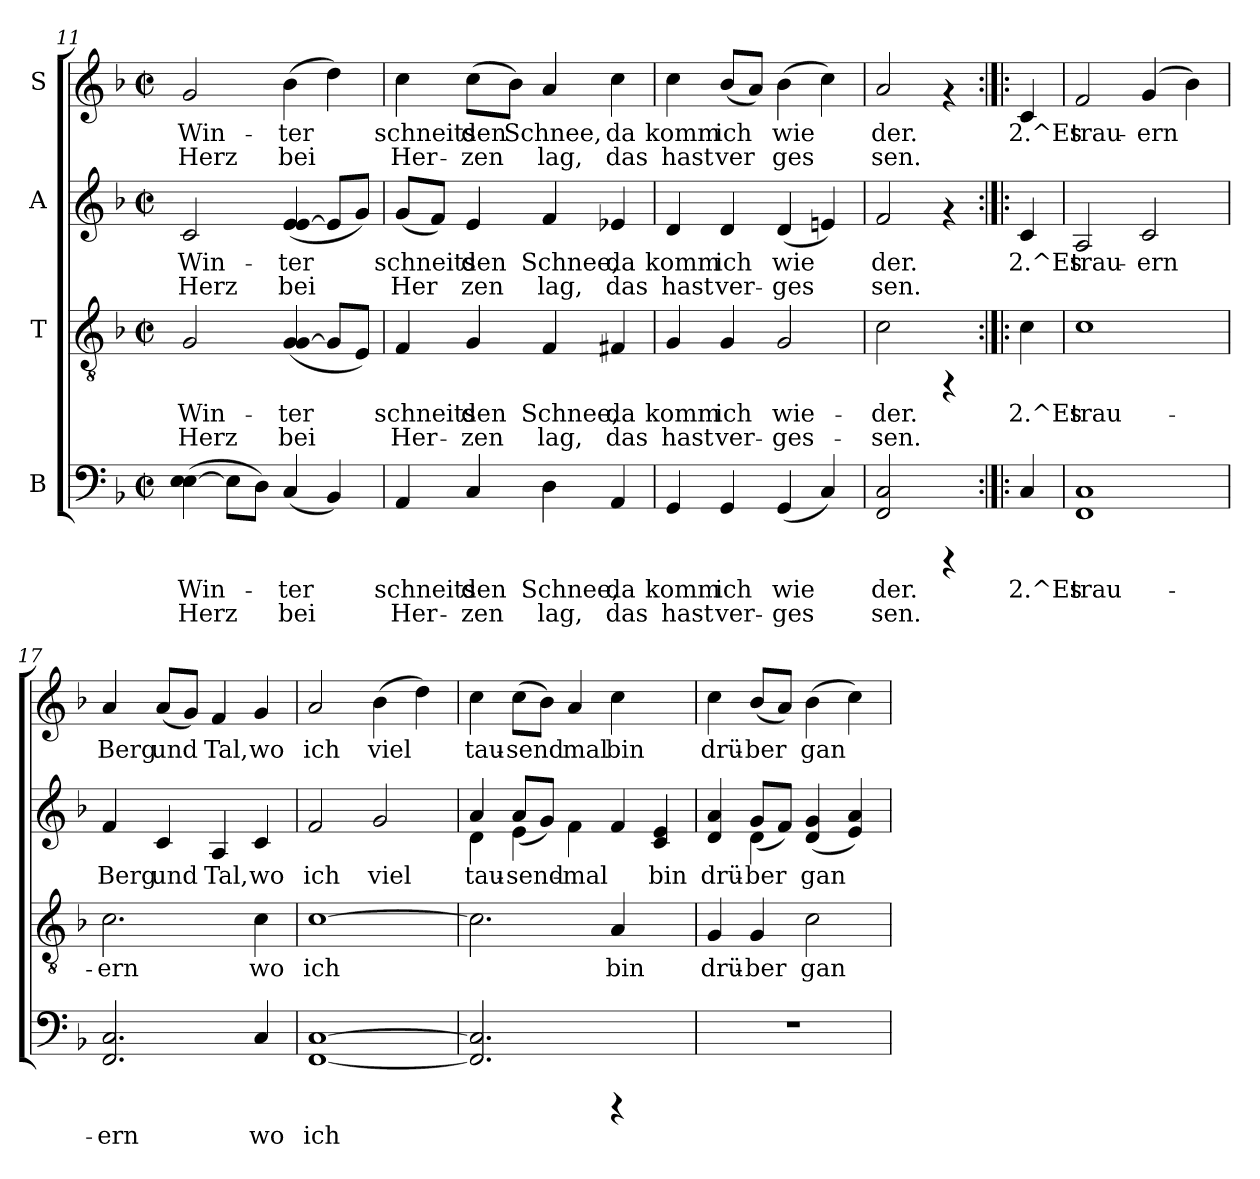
**kern	**text	**text	**kern	**text	**text	**kern	**text	**text	**kern	**text	**text
*part4	*part4	*part4	*part3	*part3	*part3	*part2	*part2	*part2	*part1	*part1	*part1
*staff4	*staff4	*staff4	*staff3	*staff3	*staff3	*staff2	*staff2	*staff2	*staff1	*staff1	*staff1
*I"B	*	*	*I"T	*	*	*I"A	*	*	*I"S	*	*
!!LO:PB:g=z
*clefF4	*	*	*clefGv2	*	*	*clefG2	*	*	*clefG2	*	*
*k[b-]	*	*	*k[b-]	*	*	*k[b-]	*	*	*k[b-]	*	*
*F:	*	*	*F:	*	*	*F:	*	*	*F:	*	*
*M2/2	*	*	*M2/2	*	*	*M2/2	*	*	*M2/2	*	*
*met(c|)	*	*	*met(c|)	*	*	*met(c|)	*	*	*met(c|)	*	*
=11	=11	=11	=11	=11	=11	=11	=11	=11	=11	=11	=11
!	!LO:LY:b:cj	!LO:LY:b:cj	!	!LO:LY:b:cj	!LO:LY:b:cj	!	!LO:LY:b:rj	!LO:LY:b:rj	!	!LO:LY:b:rj	!LO:LY:b:rj
(>4E\ [>4E\	Win-	-Herz	2G/	Win-	-Herz	2c/	Win-	-Herz	2g/	Win-	-Herz
!	!LO:LY:b:cj	!LO:LY:b:cj	!	!	!	!	!	!	!	!	!
8E\L]	.	.	.	.	.	.	.	.	.	.	.
!	!LO:LY:b:cj	!LO:LY:b:cj	!	!	!	!	!	!	!	!	!
8D\J)	.	.	.	.	.	.	.	.	.	.	.
!	!LO:LY:b:cj	!LO:LY:b:cj	!	!LO:LY:b:cj	!LO:LY:b:cj	!	!LO:LY:b:rj	!LO:LY:b:rj	!	!LO:LY:b:rj	!LO:LY:b:rj
(<4C/	ter	bei	(<4G/ [<4G/	ter	bei	(<4e/ [<4e/	ter	bei	(>4b-\	ter	bei
!	!LO:LY:b:cj	!LO:LY:b:cj	!	!LO:LY:b:cj	!LO:LY:b:cj	!	!LO:LY:b:rj	!LO:LY:b:rj	!	!LO:LY:b:rj	!LO:LY:b:rj
4BB-/)	.	.	8G/L]	.	.	8e/L]	.	.	4dd\)	.	.
!	!	!	!	!LO:LY:b:cj	!LO:LY:b:cj	!	!LO:LY:b:rj	!LO:LY:b:rj	!	!	!
.	.	.	8E/J)	.	.	8g/J)	.	.	.	.	.
=12	=12	=12	=12	=12	=12	=12	=12	=12	=12	=12	=12
!	!LO:LY:b:cj	!LO:LY:b:cj	!	!LO:LY:b:cj	!LO:LY:b:cj	!	!LO:LY:b:rj	!LO:LY:b:rj	!	!LO:LY:b:rj	!LO:LY:b:rj
4AA/	schneits	Her-	4F/	schneits	Her-	(<8g/L	schneits	Her-	4cc\	schneits	Her-
!	!	!	!	!	!	!	!LO:LY:b:rj	!LO:LY:b:rj	!	!	!
.	.	.	.	.	.	8f/J)	--	-	.	.	.
!	!LO:LY:b:cj	!LO:LY:b:cj	!	!LO:LY:b:cj	!LO:LY:b:cj	!	!LO:LY:b:rj	!LO:LY:b:rj	!	!LO:LY:b:rj	!LO:LY:b:rj
4C/	-den	zen	4G/	-den	zen	4e/	den	zen	(>8cc\L	-den	zen
!	!	!	!	!	!	!	!	!	!	!LO:LY:b:rj	!LO:LY:b:rj
.	.	.	.	.	.	.	.	.	8b-\J)	Schnee,	.
!	!LO:LY:b:cj	!LO:LY:b:cj	!	!LO:LY:b:cj	!LO:LY:b:cj	!	!LO:LY:b:rj	!LO:LY:b:rj	!	!LO:LY:b:rj	!LO:LY:b:rj
4D\	Schnee,	lag,	4F/	Schnee,	lag,	4f/	Schnee,	lag,	4a/	.	lag,
!	!LO:LY:b:cj	!LO:LY:b:cj	!	!LO:LY:b:cj	!LO:LY:b:cj	!	!LO:LY:b:rj	!LO:LY:b:rj	!	!LO:LY:b:rj	!LO:LY:b:rj
4AA/	da	das	4F#X/	da	das	4e-X/	da	das	4cc\	da	das
=13	=13	=13	=13	=13	=13	=13	=13	=13	=13	=13	=13
!	!LO:LY:b:cj	!LO:LY:b:cj	!	!LO:LY:b:cj	!LO:LY:b:cj	!	!LO:LY:b:rj	!LO:LY:b:rj	!	!LO:LY:b:rj	!LO:LY:b:rj
4GG/	komm	hast	4G/	komm	hast	4d/	komm	hast	4cc\	komm	hast
!	!LO:LY:b:cj	!LO:LY:b:cj	!	!LO:LY:b:cj	!LO:LY:b:cj	!	!LO:LY:b:rj	!LO:LY:b:rj	!	!LO:LY:b:rj	!LO:LY:b:rj
4GG/	ich	ver-	4G/	ich	ver-	4d/	ich	ver-	(<8b-/L	ich	ver-
!	!	!	!	!	!	!	!	!	!	!LO:LY:b:rj	!LO:LY:b:rj
.	.	.	.	.	.	.	.	.	8a/J)	--	--
!	!LO:LY:b:cj	!LO:LY:b:cj	!	!LO:LY:b:cj	!LO:LY:b:cj	!	!LO:LY:b:rj	!LO:LY:b:rj	!	!LO:LY:b:rj	!LO:LY:b:rj
(<4GG/	-wie-	-ges-	2G/	-wie-	-ges-	(<4d/	-wie-	-ges-	(>4b-\	-wie-	-ges-
!	!LO:LY:b:cj	!LO:LY:b:cj	!	!	!	!	!LO:LY:b:rj	!LO:LY:b:rj	!	!LO:LY:b:rj	!LO:LY:b:rj
4C/)	--	--	.	.	.	4en/)	--	--	4cc\)	--	--
=14	=14	=14	=14	=14	=14	=14	=14	=14	=14	=14	=14
!	!LO:LY:b:cj	!LO:LY:b:cj	!	!LO:LY:b:cj	!LO:LY:b:cj	!	!LO:LY:b:rj	!LO:LY:b:rj	!	!LO:LY:b:rj	!LO:LY:b:rj
2C/ 2FF/	-der.	sen.	2c\	-der.	sen.	2f/	-der.	sen.	2a/	-der.	sen.
4rCCC	.	.	4rFF	.	.	4rf	.	.	4rf	.	.
!!LO:PB:g=z
=15:|!|:	=15:|!|:	=15:|!|:	=15:|!|:	=15:|!|:	=15:|!|:	=15:|!|:	=15:|!|:	=15:|!|:	=15:|!|:	=15:|!|:	=15:|!|:
!	!LO:LY:b:cj	!	!	!LO:LY:b:cj	!	!	!LO:LY:b:rj	!	!	!LO:LY:b:rj	!
4C/	2.^Es	.	4c\	2.^Es	.	4c/	2.^Es	.	4c/	2.^Es	.
=16	=16	=16	=16	=16	=16	=16	=16	=16	=16	=16	=16
!	!LO:LY:b:cj	!	!	!LO:LY:b:cj	!	!	!LO:LY:b:rj	!	!	!LO:LY:b:rj	!
1C 1FF	trau-	.	1c	trau-	.	2A/	trau-	.	2f/	trau-	.
!	!	!	!	!	!	!	!LO:LY:b:rj	!	!	!LO:LY:b:rj	!
.	.	.	.	.	.	2c/	-ern	.	(>4g/	-ern	.
!	!	!	!	!	!	!	!	!	!	!LO:LY:b:rj	!
.	.	.	.	.	.	.	.	.	4b-\)	.	.
=17	=17	=17	=17	=17	=17	=17	=17	=17	=17	=17	=17
!	!LO:LY:b:cj	!	!	!LO:LY:b:cj	!	!	!LO:LY:b:rj	!	!	!LO:LY:b:rj	!
2.C/ 2.FF/	-ern	.	2.c\	-ern	.	4f/	Berg	.	4a/	Berg	.
!	!	!	!	!	!	!	!LO:LY:b:rj	!	!	!LO:LY:b:rj	!
.	.	.	.	.	.	4c/	und	.	(<8a/L	und	.
!	!	!	!	!	!	!	!	!	!	!LO:LY:b:rj	!
.	.	.	.	.	.	.	.	.	8g/J)	.	.
!	!	!	!	!	!	!	!LO:LY:b:rj	!	!	!LO:LY:b:rj	!
.	.	.	.	.	.	4A/	Tal,	.	4f/	Tal,	.
!	!LO:LY:b:cj	!	!	!LO:LY:b:cj	!	!	!LO:LY:b:rj	!	!	!LO:LY:b:rj	!
4C/	wo	.	4c\	wo	.	4c/	wo	.	4g/	wo	.
=18	=18	=18	=18	=18	=18	=18	=18	=18	=18	=18	=18
!	!LO:LY:b:cj	!	!	!LO:LY:b:cj	!	!	!LO:LY:b:rj	!	!	!LO:LY:b:rj	!
[>1C [<1FF	ich	.	[>1c	ich	.	2f/	ich	.	2a/	ich	.
!	!	!	!	!	!	!	!LO:LY:b:rj	!	!	!LO:LY:b:rj	!
.	.	.	.	.	.	2g/	viel	.	(>4b-\	viel	.
!	!	!	!	!	!	!	!	!	!	!LO:LY:b:rj	!
.	.	.	.	.	.	.	.	.	4dd\)	.	.
=19	=19	=19	=19	=19	=19	=19	=19	=19	=19	=19	=19
!	!	!	!	!LO:LY:b:cj	!	!	!LO:LY:b:rj	!	!	!LO:LY:b:rj	!
*	*	*	*	*	*	*^	*	*	*	*	*
2.C/] 2.FF/]	.	.	2.c\]	.	.	4a/	4d\	tau-	.	4cc\	tau-	.
!	!	!	!	!	!	!	!	!LO:LY:b:rj	!	!	!LO:LY:b:rj	!
.	.	.	.	.	.	4e\	(>8a/L	send-	.	(>8cc\L	-send-	.
!	!	!	!	!	!	!	!	!LO:LY:b:rj	!	!	!LO:LY:b:rj	!
.	.	.	.	.	.	.	8g/J)	--	.	8b-\J)	--	.
!	!	!	!	!	!	!	!	!LO:LY:b:rj	!	!	!LO:LY:b:rj	!
.	.	.	.	.	.	4f\	2.ryy	-mal	.	4a/	-mal	.
!	!	!	!	!LO:LY:b:cj	!	!	!	!	!	!	!LO:LY:b:rj	!
4rCCC	.	.	4A/	bin	.	4f/	.	.	.	4cc\	bin	.
!	!	!	!	!	!	!	!	!LO:LY:b:rj	!	!	!	!
4ryy	.	.	4ryy	.	.	4e/ 4c/	.	-bin	.	4ryy	.	.
=20	=20	=20	=20	=20	=20	=20	=20	=20	=20	=20	=20	=20
!	!	!	!	!LO:LY:b:cj	!	!	!	!LO:LY:b:rj	!	!	!LO:LY:b:rj	!
1r	.	.	4G/	drü-	.	4a/ 4d/	4ryy	drü-	.	4cc\	drü-	.
!	!	!	!	!LO:LY:b:cj	!	!	!	!LO:LY:b:rj	!	!	!LO:LY:b:rj	!
.	.	.	4G/	-ber	.	4d\	(>8g/L	-ber	.	(<8b-/L	-ber	.
!	!	!	!	!	!	!	!	!LO:LY:b:rj	!	!	!LO:LY:b:rj	!
.	.	.	.	.	.	.	8f/J)	.	.	8a/J)	.	.
!	!	!	!	!LO:LY:b:cj	!	!	!	!LO:LY:b:rj	!	!	!LO:LY:b:rj	!
.	.	.	2c\	gan-	.	(<4g/ 4d/	2ryy	gan-	.	(>4b-\	gan-	.
!	!	!	!	!	!	!	!	!LO:LY:b:rj	!	!	!LO:LY:b:rj	!
.	.	.	.	.	.	4a/ 4e/)	.	-	.	4cc\)	-	.
*	*	*	*	*	*	*v	*v	*	*	*	*	*
=	=	=	=	=	=	=	=	=	=	=	=
*-	*-	*-	*-	*-	*-	*-	*-	*-	*-	*-	*-
